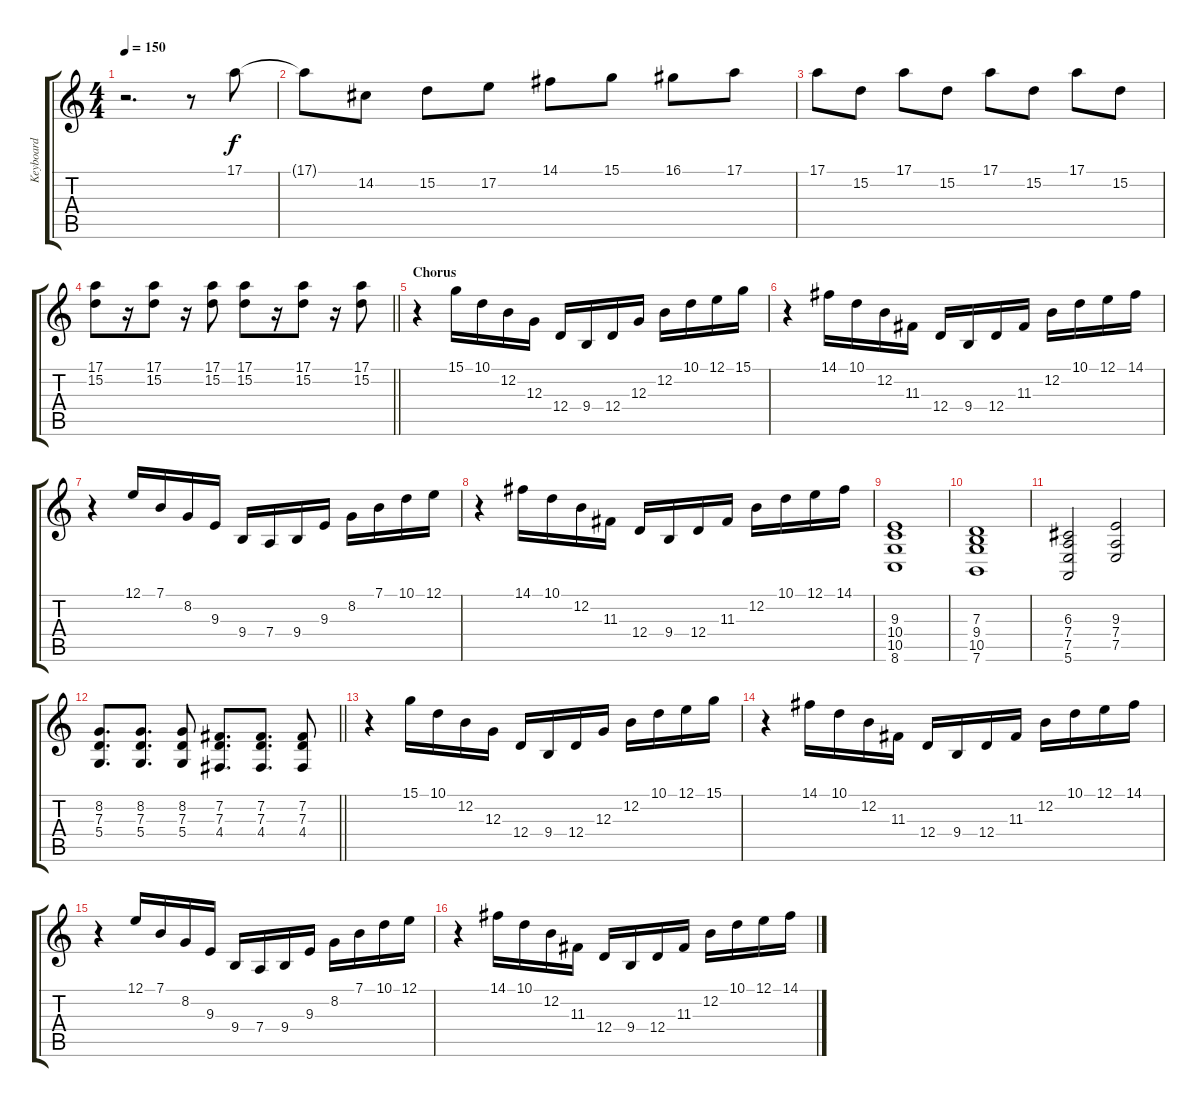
\track ("Keyboard" "Keyboard") {instrument electricpiano1}
\staff {score tabs}
\tuning (E4 B3 G3 D3 A2 E2) {hide}
\ts (4 4)
\tempo 150
\clef g2
\ks c
r.2{d dy f} r.8 17.1.8{volume 14} |
17.1{t}.8 14.2.8 15.2.8 17.2.8 14.1.8 15.1.8 16.1.8 17.1.8 |
17.1.8 15.2.8 17.1.8 15.2.8 17.1.8 15.2.8 17.1.8 15.2.8 |
\barLineRight lightlight
(17.1 15.2).8 r.16 (17.1 15.2).8 r.16 (17.1 15.2).8 (17.1 15.2).8 r.16 (17.1 15.2).8 r.16 (17.1 15.2).8 |
\section ("" "Chorus")
r.4{instrument acousticgrandpiano} 15.1.16 10.1.16 12.2.16 12.3.16 12.4.16 9.4.16 12.4.16 12.3.16 12.2.16 10.1.16 12.1.16 15.1.16 |
r.4 14.1.16 10.1.16 12.2.16 11.3.16 12.4.16 9.4.16 12.4.16 11.3.16 12.2.16 10.1.16 12.1.16 14.1.16 |
r.4 12.1.16 7.1.16 8.2.16 9.3.16 9.4.16 7.4.16 9.4.16 9.3.16 8.2.16 7.1.16 10.1.16 12.1.16 |
r.4 14.1.16 10.1.16 12.2.16 11.3.16 12.4.16 9.4.16 12.4.16 11.3.16 12.2.16 10.1.16 12.1.16 14.1.16 |
(9.3 10.4 10.5 8.6).1 |
(7.3 9.4 10.5 7.6).1 |
(6.3 7.4 7.5 5.6).2 (9.3 7.4 7.5).2 |
\barLineRight lightlight
(8.2 7.3 5.4).8{d} (8.2 7.3 5.4).8{d} (8.2 7.3 5.4).8 (7.2 7.3 4.4).8{d} (7.2 7.3 4.4).8{d} (7.2 7.3 4.4).8 |
r.4 15.1.16 10.1.16 12.2.16 12.3.16 12.4.16 9.4.16 12.4.16 12.3.16 12.2.16 10.1.16 12.1.16 15.1.16 |
r.4 14.1.16 10.1.16 12.2.16 11.3.16 12.4.16 9.4.16 12.4.16 11.3.16 12.2.16 10.1.16 12.1.16 14.1.16 |
r.4 12.1.16 7.1.16 8.2.16 9.3.16 9.4.16 7.4.16 9.4.16 9.3.16 8.2.16 7.1.16 10.1.16 12.1.16 |
r.4 14.1.16 10.1.16 12.2.16 11.3.16 12.4.16 9.4.16 12.4.16 11.3.16 12.2.16 10.1.16 12.1.16 14.1.16
